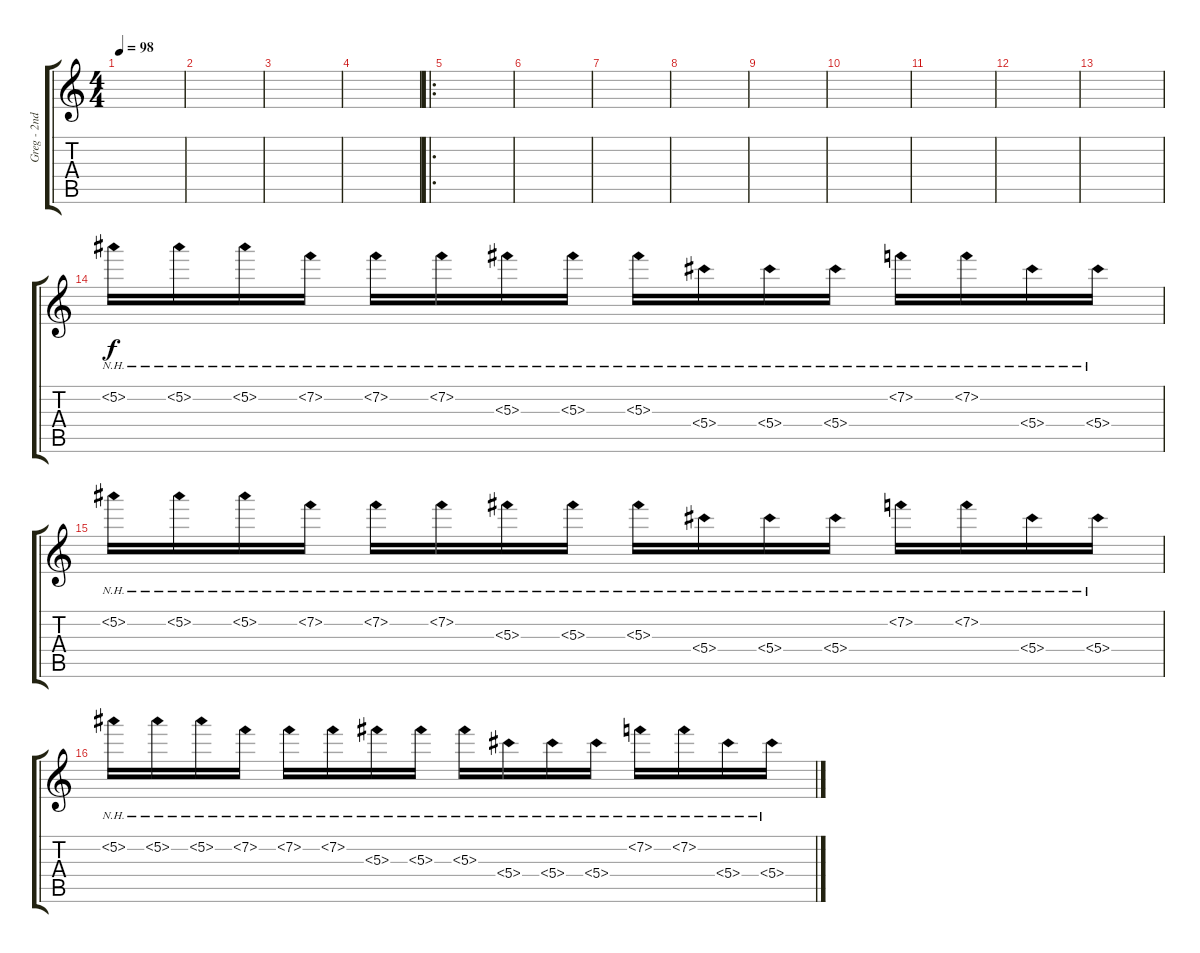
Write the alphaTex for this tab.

\track ("Greg - 2nd Lead Guitar" "Greg - 2nd") {instrument distortionguitar}
\staff {score tabs}
\tuning (Eb4 Bb3 Gb3 Db3 Ab2 Eb2) {hide}
\ts (4 4)
\tempo 98
\clef g2
\ks c
|
|
|
|
\ro
|
|
|
|
|
|
|
|
|
5.2{nh}.16 5.2{nh}.16 5.2{nh}.16 7.2{nh}.16 7.2{nh}.16 7.2{nh}.16 5.3{nh}.16 5.3{nh}.16 5.3{nh}.16 5.4{nh}.16 5.4{nh}.16 5.4{nh}.16 7.2{nh}.16 7.2{nh}.16 5.4{nh}.16 5.4{nh}.16 |
5.2{nh}.16 5.2{nh}.16 5.2{nh}.16 7.2{nh}.16 7.2{nh}.16 7.2{nh}.16 5.3{nh}.16 5.3{nh}.16 5.3{nh}.16 5.4{nh}.16 5.4{nh}.16 5.4{nh}.16 7.2{nh}.16 7.2{nh}.16 5.4{nh}.16 5.4{nh}.16 |
5.2{nh}.16 5.2{nh}.16 5.2{nh}.16 7.2{nh}.16 7.2{nh}.16 7.2{nh}.16 5.3{nh}.16 5.3{nh}.16 5.3{nh}.16 5.4{nh}.16 5.4{nh}.16 5.4{nh}.16 7.2{nh}.16 7.2{nh}.16 5.4{nh}.16 5.4{nh}.16
